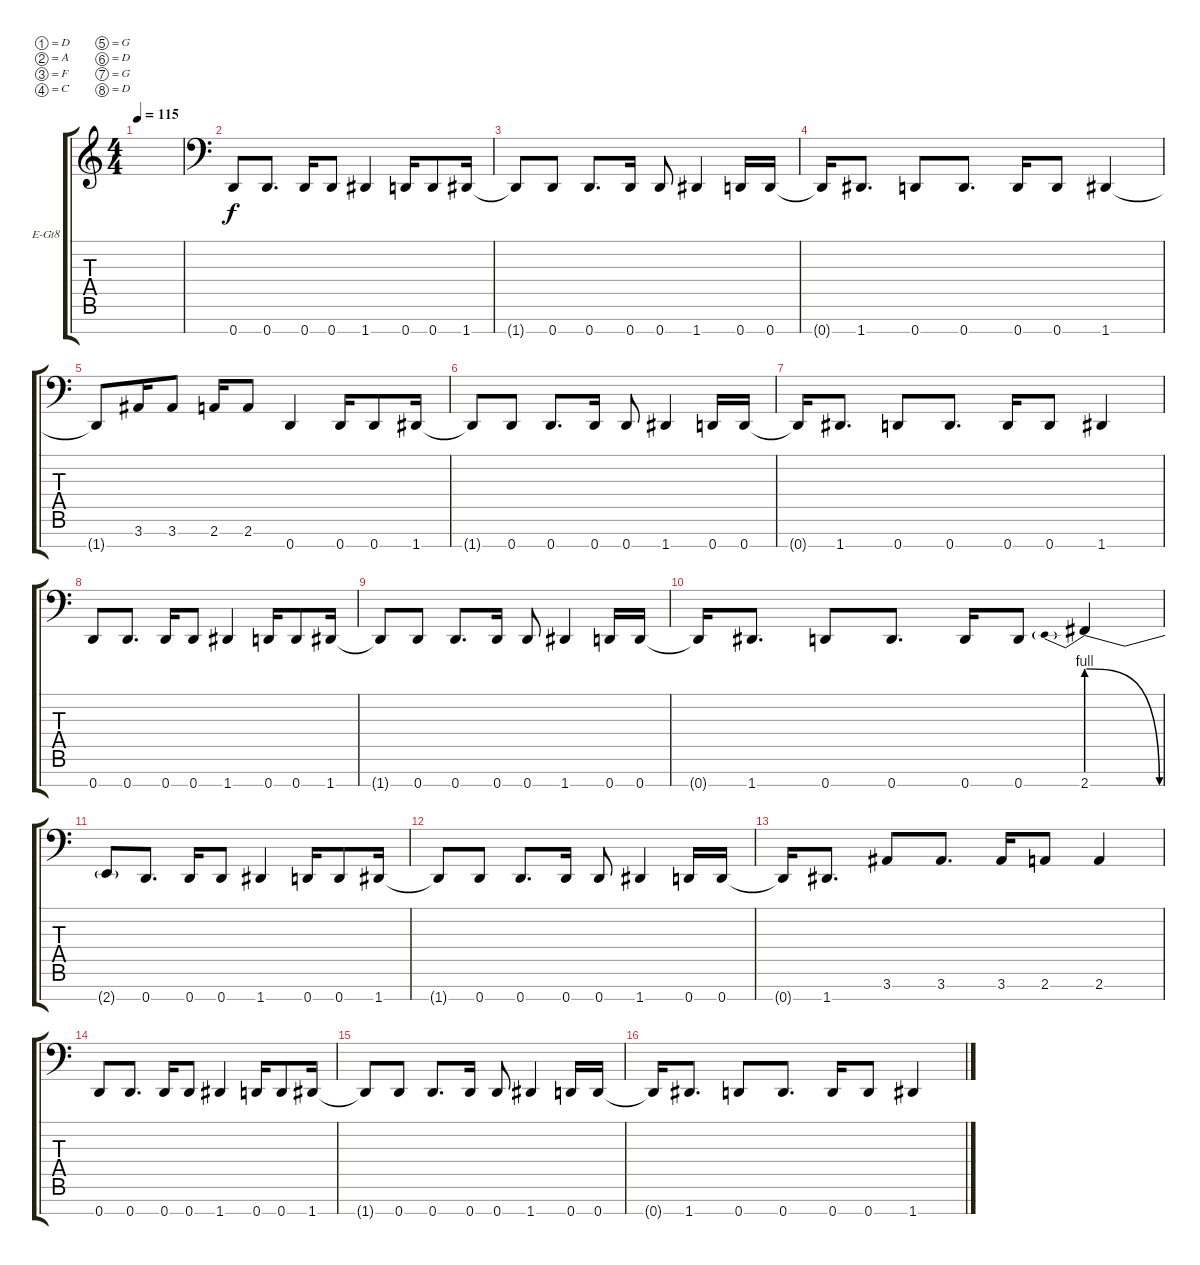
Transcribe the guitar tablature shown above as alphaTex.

\bracketExtendMode groupsimilarinstruments
\firstSystemTrackNameOrientation horizontal
\otherSystemsTrackNameOrientation horizontal
\track ("Jae" "E-Gt8") {instrument distortionguitar}
\staff {score tabs}
\tuning (D4 A3 F3 C3 G2 D2 G1 D1)
\ts (4 4)
\tempo 115
\clef g2
\ks c
|
\clef f4
0.8.8 0.8.8{d} 0.8.16 0.8.8 1.8.4 0.8.16 0.8.8 1.8.16 |
1.8{t}.8 0.8.8 0.8.8{d} 0.8.16 0.8.8 1.8.4 0.8.16 0.8.16 |
0.8{t}.16 1.8.8{d} 0.8.8 0.8.8{d} 0.8.16 0.8.8 1.8.4 |
1.8{t}.8 3.7.16 3.7.8 2.7.16 2.7.8 0.8.4 0.8.16 0.8.8 1.8.16 |
1.8{t}.8 0.8.8 0.8.8{d} 0.8.16 0.8.8 1.8.4 0.8.16 0.8.16 |
0.8{t}.16 1.8.8{d} 0.8.8 0.8.8{d} 0.8.16 0.8.8 1.8.4 |
0.8.8 0.8.8{d} 0.8.16 0.8.8 1.8.4 0.8.16 0.8.8 1.8.16 |
1.8{t}.8 0.8.8 0.8.8{d} 0.8.16 0.8.8 1.8.4 0.8.16 0.8.16 |
0.8{t}.16 1.8.8{d} 0.8.8 0.8.8{d} 0.8.16 0.8.8 2.8{be (prebendrelease 0 4 59.4 0)}.4 |
2.8{t}.8 0.8.8{d} 0.8.16 0.8.8 1.8.4 0.8.16 0.8.8 1.8.16 |
1.8{t}.8 0.8.8 0.8.8{d} 0.8.16 0.8.8 1.8.4 0.8.16 0.8.16 |
0.8{t}.16 1.8.8{d} 3.7.8 3.7.8{d} 3.7.16 2.7.8 2.7.4 |
0.8.8 0.8.8{d} 0.8.16 0.8.8 1.8.4 0.8.16 0.8.8 1.8.16 |
1.8{t}.8 0.8.8 0.8.8{d} 0.8.16 0.8.8 1.8.4 0.8.16 0.8.16 |
0.8{t}.16 1.8.8{d} 0.8.8 0.8.8{d} 0.8.16 0.8.8 1.8.4
